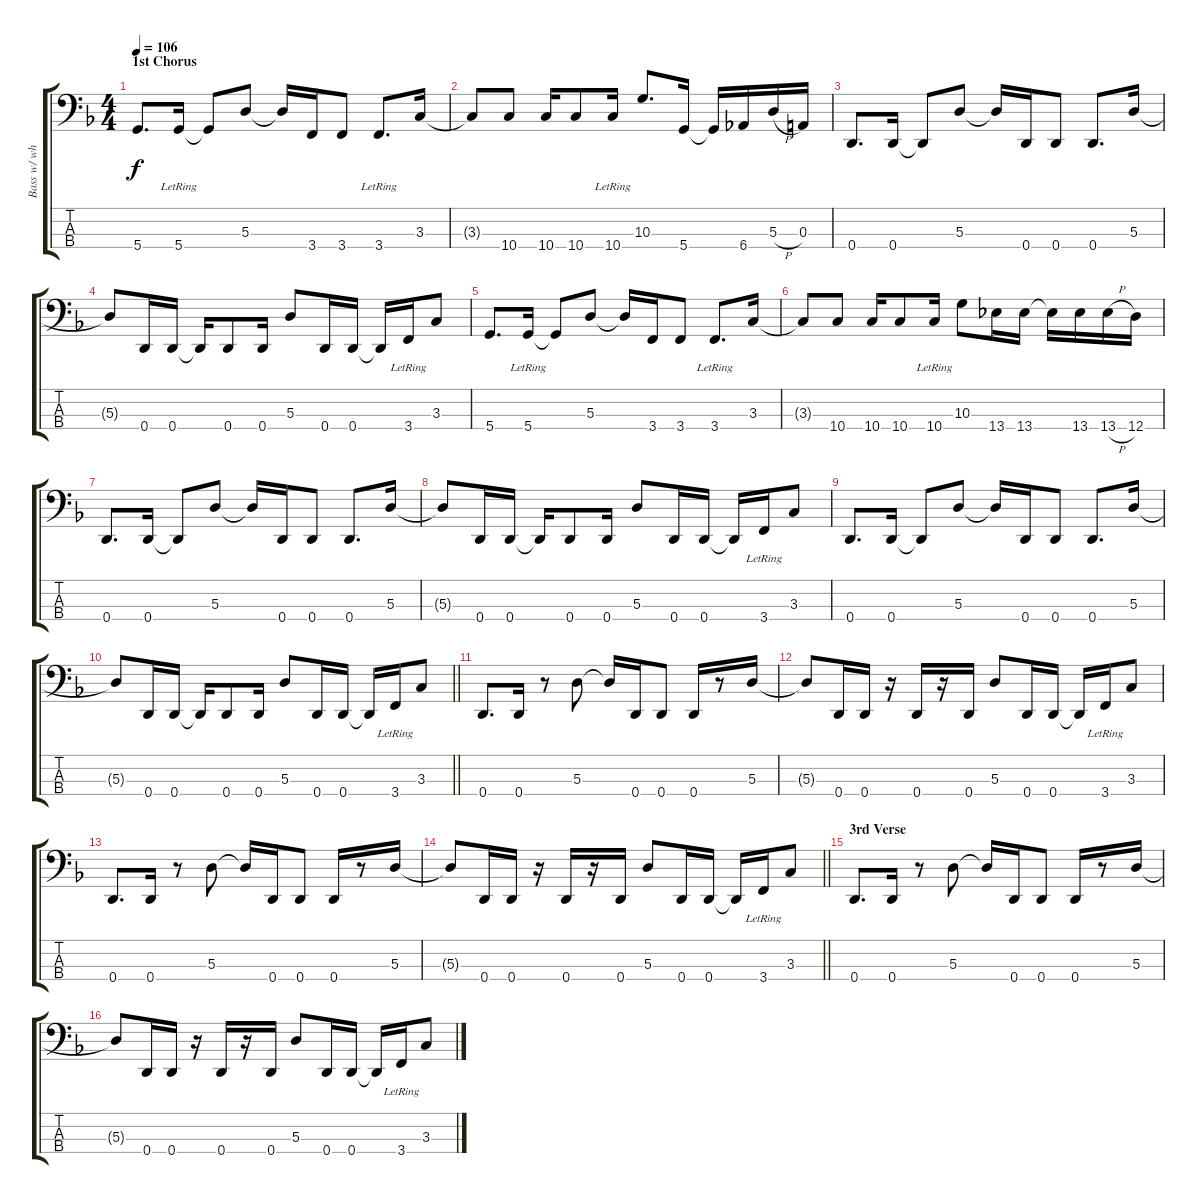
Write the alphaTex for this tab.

\track ("Bass w/ whammy and wah" "Bass w/ wh") {instrument electricbasspick}
\staff {score tabs}
\tuning (G2 D2 A1 D1) {hide}
\ts (4 4)
\section ("" "1st Chorus")
\tempo 106
\clef f4
\ks dminor
5.4.8{d dy f} 5.4{lr}.16 5.4{t}.8 5.3.8 5.3{t}.16 3.4.16 3.4.8 3.4{lr}.8{d} 3.3.16 |
3.3{t}.8 10.4.8 10.4.16 10.4.8 10.4{lr}.16 10.3.8{d} 5.4.16 5.4{t}.16 6.4.16 5.3{h}.16 0.3.16 |
0.4.8{d} 0.4.16 0.4{t}.8 5.3.8 5.3{t}.16 0.4.16 0.4.8 0.4.8{d} 5.3.16 |
5.3{t}.8 0.4.16 0.4.16 0.4{t}.16 0.4.8 0.4.16 5.3.8 0.4.16 0.4.16 0.4{t}.16 3.4{lr}.16 3.3.8 |
5.4.8{d} 5.4{lr}.16 5.4{t}.8 5.3.8 5.3{t}.16 3.4.16 3.4.8 3.4{lr}.8{d} 3.3.16 |
3.3{t}.8 10.4.8 10.4.16 10.4.8 10.4{lr}.16 10.3.8 13.4.16 13.4.16 13.4{t}.16 13.4.16 13.4{h}.16 12.4.16 |
0.4.8{d} 0.4.16 0.4{t}.8 5.3.8 5.3{t}.16 0.4.16 0.4.8 0.4.8{d} 5.3.16 |
5.3{t}.8 0.4.16 0.4.16 0.4{t}.16 0.4.8 0.4.16 5.3.8 0.4.16 0.4.16 0.4{t}.16 3.4{lr}.16 3.3.8 |
0.4.8{d} 0.4.16 0.4{t}.8 5.3.8 5.3{t}.16 0.4.16 0.4.8 0.4.8{d} 5.3.16 |
\barLineRight lightlight
5.3{t}.8 0.4.16 0.4.16 0.4{t}.16 0.4.8 0.4.16 5.3.8 0.4.16 0.4.16 0.4{t}.16 3.4{lr}.16 3.3.8 |
\section ("" "")
0.4.8{d} 0.4.16 r.8 5.3.8 5.3{t}.16 0.4.16 0.4.8 0.4.16 r.8 5.3.16 |
5.3{t}.8 0.4.16 0.4.16 r.16 0.4.16 r.16 0.4.16 5.3.8 0.4.16 0.4.16 0.4{t}.16 3.4{lr}.16 3.3.8 |
0.4.8{d} 0.4.16 r.8 5.3.8 5.3{t}.16 0.4.16 0.4.8 0.4.16 r.8 5.3.16 |
\barLineRight lightlight
5.3{t}.8 0.4.16 0.4.16 r.16 0.4.16 r.16 0.4.16 5.3.8 0.4.16 0.4.16 0.4{t}.16 3.4{lr}.16 3.3.8 |
\section ("" "3rd Verse")
0.4.8{d} 0.4.16 r.8 5.3.8 5.3{t}.16 0.4.16 0.4.8 0.4.16 r.8 5.3.16 |
5.3{t}.8 0.4.16 0.4.16 r.16 0.4.16 r.16 0.4.16 5.3.8 0.4.16 0.4.16 0.4{t}.16 3.4{lr}.16 3.3.8
